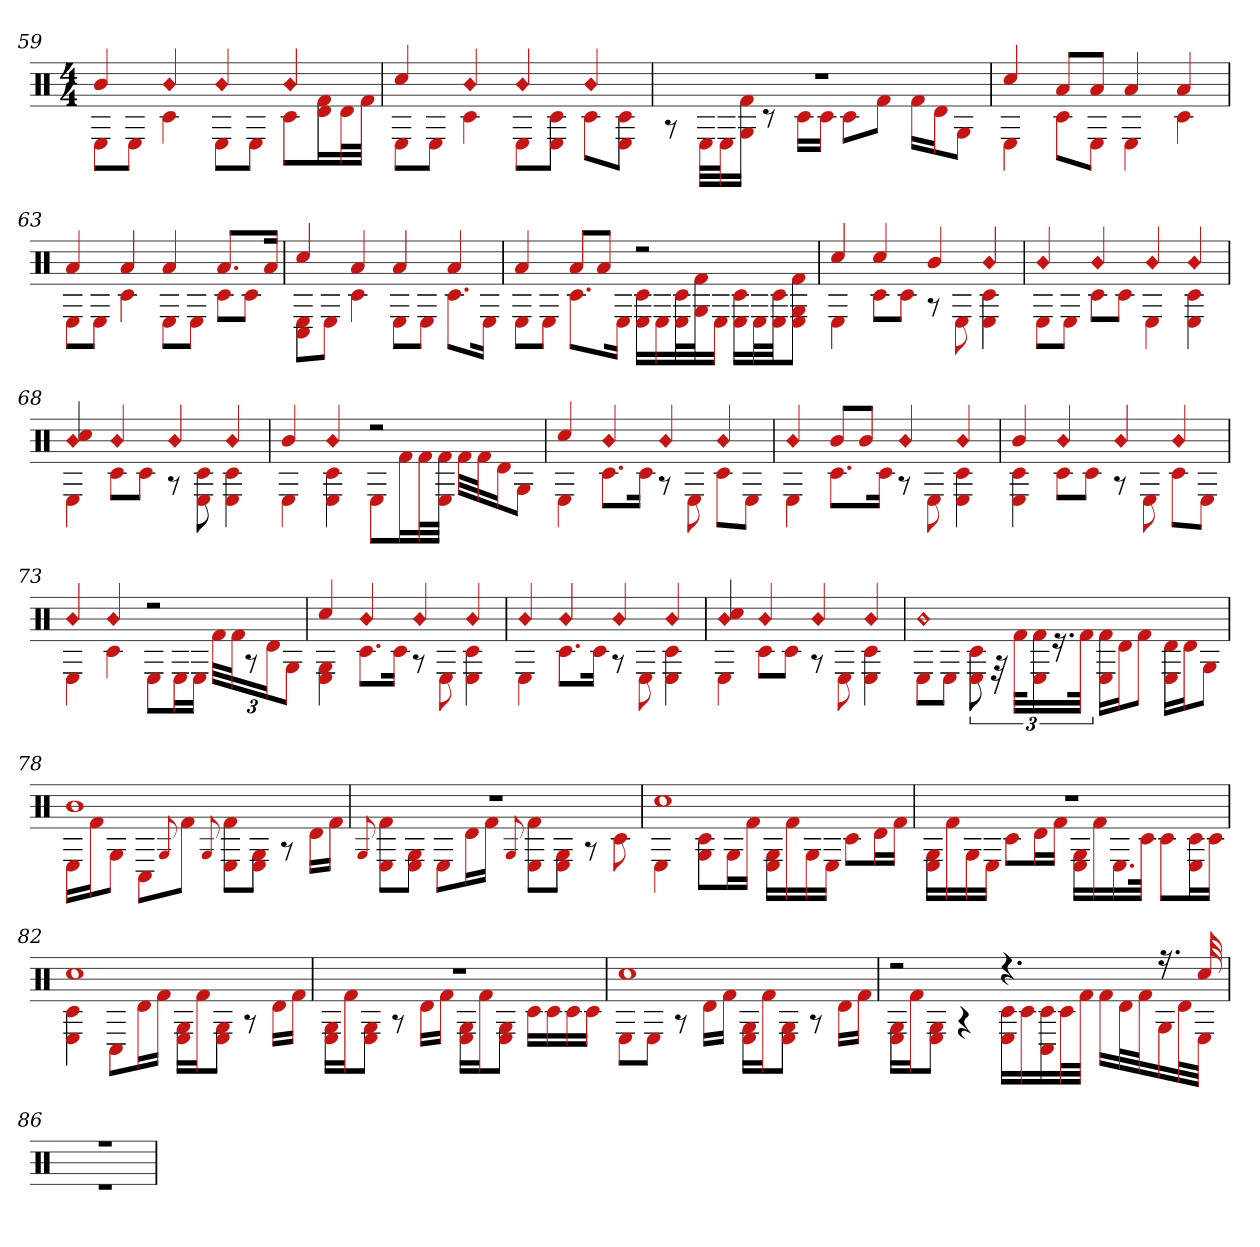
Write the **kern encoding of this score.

**kern
*part1
*staff1
*clefX
*k[]
*M4/4
=59
!LO:N:head=diamond
*^
4b	8EL
.	8EJ
!LO:N:head=diamond	!
4b	4c#
!LO:N:head=diamond	!
4b	8EL
.	8EJ
!LO:N:head=diamond	!
4b	8c#L
.	16d 16f#L
.	32dL
.	32f#JJJ
=60	=60
4cc#	8EL
.	8EJ
!LO:N:head=diamond	!
4b	4c#
!LO:N:head=diamond	!
4b	8EL
.	8E 8c#J
!LO:N:head=diamond	!
4b	8c#L
.	8E 8c#J
=61	=61
1r	8r
.	32ELLL
.	32EJ
.	16G 16f#JJ
.	8r
.	16c#LL
.	16c#JJ
.	8c#L
.	8f#J
.	16f#LL
.	16dJ
.	8GJ
=62	=62
4cc#	4E
8aL	8c#L
8aJ	8EJ
4a	4E
4a	4c#
=63	=63
4a	8EL
.	8EJ
4a	4c#
4a	8EL
.	8EJ
8.aL	8c#L
.	8c#J
16aJk	.
=64	=64
4cc#	8E 8C#L
.	8EJ
4a	4c#
4a	8EL
.	8EJ
4a	8.c#L
.	16EJk
=65	=65
4a	8EL
.	8EJ
8aL	8.c#L
8aJ	.
.	16EJk
2r	16c# 16ELL
.	16E
.	32E 32c#L
.	32G 32f#J
.	16EJJ
.	16E 16c#LL
.	32EL
.	32E 32c#JJ
.	8E 8G 8f#J
=66	=66
4cc#	4E
4cc#	8c#L
.	8c#J
4b	8r
.	8E
!LO:N:head=diamond	!
4b	4c# 4E
=67	=67
!LO:N:head=diamond	!
4b	8EL
.	8EJ
!LO:N:head=diamond	!
4b	8c#L
.	8c#J
!LO:N:head=diamond	!
4b	4E
!LO:N:head=diamond	!
4b	4c# 4E
=68	=68
!LO:N:n=1:head=diamond	!
4b 4cc#	4E
!LO:N:head=diamond	!
4b	8c#L
.	8c#J
!LO:N:head=diamond	!
4b	8r
.	8E 8c#
!LO:N:head=diamond	!
4b	4c# 4E
=69	=69
4b	4E
!LO:N:head=diamond	!
4b	4E 4c#
2r	8EL
.	16f#L
.	32f#L
.	32f# 32EJJJ
.	32f#LLL
.	32f#J
.	16dJ
.	8GJ
=70	=70
4cc#	4E
!LO:N:head=diamond	!
4b	8.c#L
.	16c#Jk
!LO:N:head=diamond	!
4b	8r
.	8E
!LO:N:head=diamond	!
4b	8c#L
.	8EJ
=71	=71
!LO:N:head=diamond	!
4b	4E
8bL	8.c#L
8bJ	.
.	16c#Jk
!LO:N:head=diamond	!
4b	8r
.	8E
!LO:N:head=diamond	!
4b	4c# 4E
=72	=72
4b	4E 4c#
!LO:N:head=diamond	!
4b	8c#L
.	8c#J
!LO:N:head=diamond	!
4b	8r
.	8E
!LO:N:head=diamond	!
4b	8c#L
.	8EJ
=73	=73
!LO:N:head=diamond	!
4b	4E
!LO:N:head=diamond	!
4b	4c#
2r	8EL
.	16EL
.	16EJJ
.	48f#LLL
.	48f#J
.	12r
.	24dJ
.	12GJ
=74	=74
4cc#	4G 4E
!LO:N:head=diamond	!
4b	8.c#L
.	16c#Jk
!LO:N:head=diamond	!
4b	8r
.	8E
!LO:N:head=diamond	!
4b	4c# 4E
=75	=75
!LO:N:head=diamond	!
4b	4E
!LO:N:head=diamond	!
4b	8.c#L
.	16c#Jk
!LO:N:head=diamond	!
4b	8r
.	8E
!LO:N:head=diamond	!
4b	4c# 4E
=76	=76
!LO:N:n=1:head=diamond	!
4b 4cc#	4E
!LO:N:head=diamond	!
4b	8c#L
.	8c#J
!LO:N:head=diamond	!
4b	8r
.	8E
!LO:N:head=diamond	!
4b	4c# 4E
=77	=77
!LO:N:head=diamond	!
1b	8EL
.	8EJ
.	12E 12c#
.	48r
.	48f#KLL
.	24E 24f#
.	24.r
.	48f#JJk
.	16E 16f#LL
.	16dJ
.	8f#J
.	16E 16dLL
.	16dJ
.	8GJ
=78	=78
1b	16ELL
.	16f#J
.	8GJ
.	8C#L
.	8qqG
.	8f#J
.	8qqG
.	8E 8f#L
.	8G 8EJ
.	8r
.	16dLL
.	16f#JJ
=79	=79
.	8qqG
1r	8E 8f#L
.	8G 8EJ
.	8EL
.	16dL
.	16f#JJ
.	8qqG
.	8E 8f#L
.	8G 8EJ
.	8r
.	8c#
=80	=80
1cc#	4E
.	8G 8c#L
.	16GL
.	16f#JJ
.	16E 16GLL
.	16f#
.	16G
.	16EJJ
.	8c#L
.	16dL
.	16f#JJ
=81	=81
1r	16E 16GLL
.	16f#
.	16G
.	16EJJ
.	8c#L
.	16dL
.	16f#JJ
.	16E 16GLL
.	16f#
.	16.E
.	32c#JJk
.	8c#L
.	16c# 16EL
.	16c#JJ
=82	=82
1cc#	4E 4c#
.	8C#L
.	16dL
.	16f#JJ
.	16E 16GLL
.	16f#J
.	8G 8EJ
.	8r
.	16dLL
.	16f#JJ
=83	=83
1r	16E 16GLL
.	16f#J
.	8G 8EJ
.	8r
.	16dLL
.	16f#JJ
.	16E 16GLL
.	16f#J
.	8G 8EJ
.	16c#LL
.	16c#
.	16c#
.	16c#JJ
=84	=84
1cc#	8EL
.	8EJ
.	8r
.	16dLL
.	16f#JJ
.	16E 16GLL
.	16f#J
.	8G 8EJ
.	8r
.	16dLL
.	16f#JJ
=85	=85
2r	16G 16ELL
.	16f#J
.	8G 8EJ
.	4r
4.r	16E 16c#LL
.	16c#
.	16C# 16c#
.	32c#L
.	32f#JJJ
.	16f#LL
.	32dL
.	32f#J
16.r	16G
.	32dL
32cc#	32EJJJ
=86	=86
1r	1r
*v	*v
=
*-
